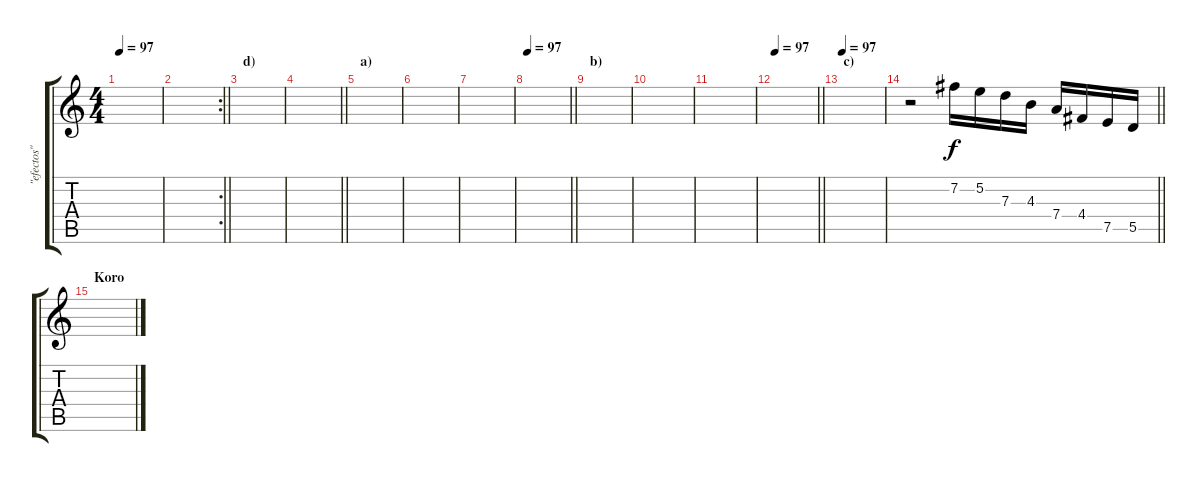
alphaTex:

\track ("\"efectos\"" "\"efectos\"") {instrument distortionguitar}
\staff {score tabs}
\tuning (E4 B3 G3 D3 A2 E2) {hide}
\ts (4 4)
\tempo 97
\clef g2
\ks c
|
\rc 2
\barLineRight lightlight
|
\section ("" "d)")
|
\barLineRight lightlight
|
\section ("" "a)")
|
|
|
\tempo 97
\barLineRight lightlight
|
\section ("" "b)")
|
|
|
\tempo 97
\barLineRight lightlight
|
\section ("" "c)")
\tempo 97
|
\barLineRight lightlight
r.2{instrument guitarharmonics} 7.2.16 5.2.16 7.3.16 4.3.16 7.4.16 4.4.16 7.5.16 5.5.16 |
\section ("" "Koro")
